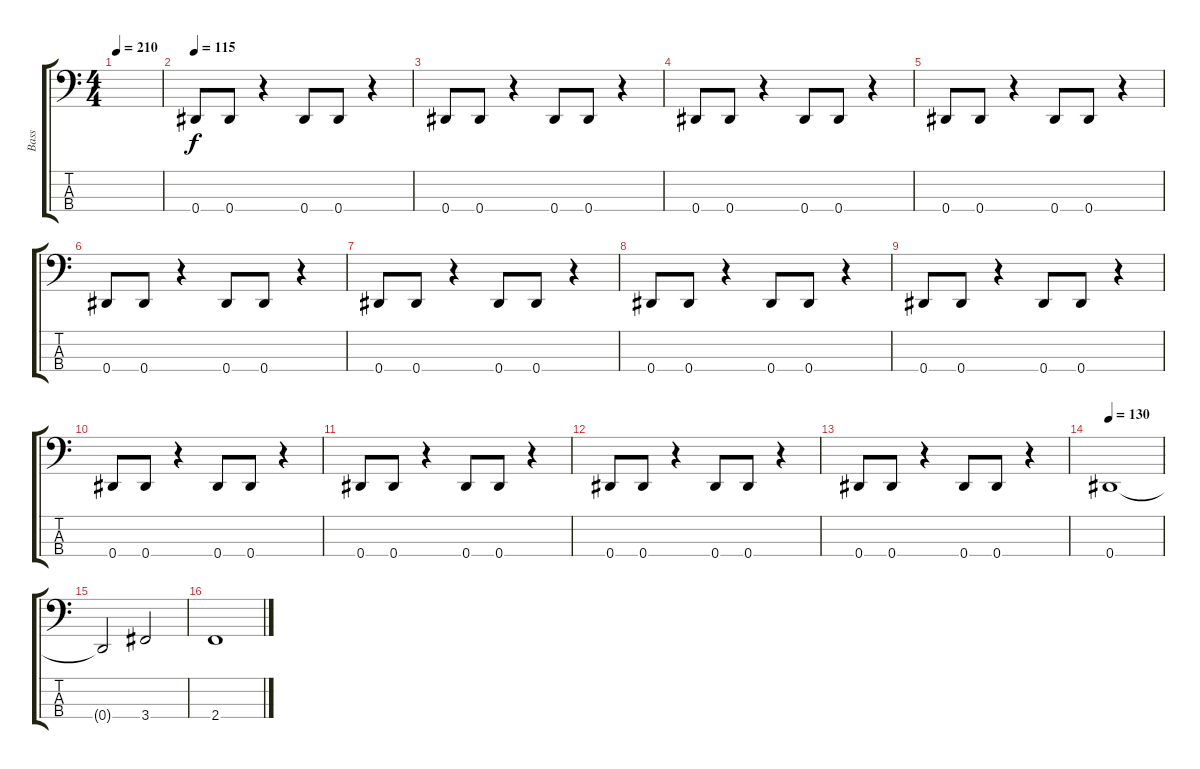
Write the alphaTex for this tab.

\track ("Bass" "Bass") {instrument electricbasspick}
\staff {score tabs}
\tuning (Gb2 Db2 Ab1 Eb1) {hide}
\ts (4 4)
\tempo 210
\tempo 25
\tempo 210
\clef f4
\ks c
|
\tempo 115
0.4.8 0.4.8 r.4 0.4.8 0.4.8 r.4 |
0.4.8 0.4.8 r.4 0.4.8 0.4.8 r.4 |
0.4.8 0.4.8 r.4 0.4.8 0.4.8 r.4 |
0.4.8 0.4.8 r.4 0.4.8 0.4.8 r.4 |
0.4.8 0.4.8 r.4 0.4.8 0.4.8 r.4 |
0.4.8 0.4.8 r.4 0.4.8 0.4.8 r.4 |
0.4.8 0.4.8 r.4 0.4.8 0.4.8 r.4 |
0.4.8 0.4.8 r.4 0.4.8 0.4.8 r.4 |
0.4.8 0.4.8 r.4 0.4.8 0.4.8 r.4 |
0.4.8 0.4.8 r.4 0.4.8 0.4.8 r.4 |
0.4.8 0.4.8 r.4 0.4.8 0.4.8 r.4 |
0.4.8 0.4.8 r.4 0.4.8 0.4.8 r.4 |
\tempo 130
0.4.1 |
0.4{t}.2 3.4.2 |
2.4.1
